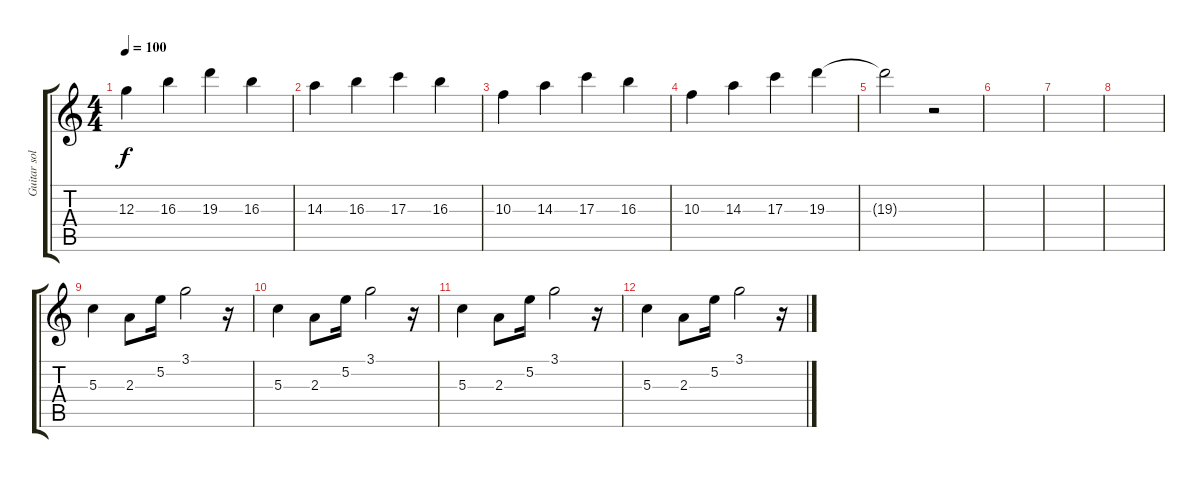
\track ("Guitar solo" "Guitar sol") {instrument overdrivenguitar}
\staff {score tabs}
\tuning (E4 B3 G3 D3 A2 E2) {hide}
\ts (4 4)
\tempo 100
\clef g2
\ks c
12.3.4{dy f} 16.3.4 19.3.4 16.3.4 |
14.3.4 16.3.4 17.3.4 16.3.4 |
10.3.4 14.3.4 17.3.4 16.3.4 |
10.3.4 14.3.4 17.3.4 19.3.4 |
19.3{t}.2 r.2 |
|
|
|
5.3.4 2.3.8 5.2.16 3.1.2 r.16 |
5.3.4 2.3.8 5.2.16 3.1.2 r.16 |
5.3.4 2.3.8 5.2.16 3.1.2 r.16 |
5.3.4 2.3.8 5.2.16 3.1.2 r.16
